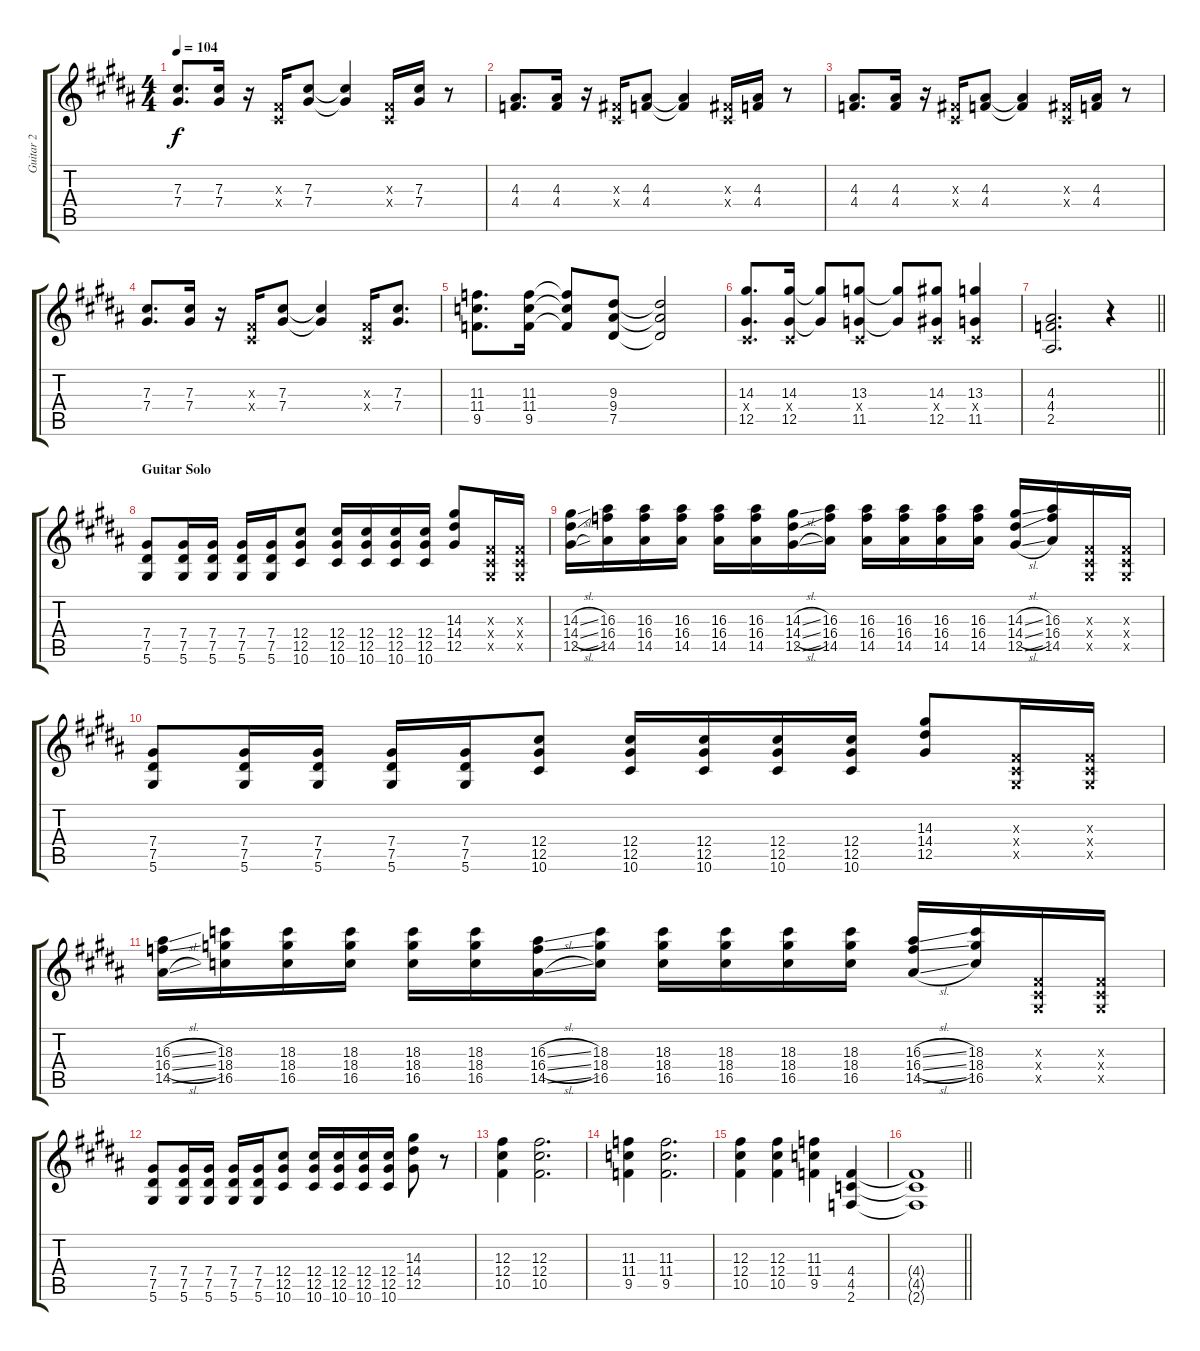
\track ("Guitar 2" "Guitar 2") {instrument distortionguitar}
\staff {score tabs}
\tuning (Eb4 Bb3 Gb3 Db3 Ab2 Eb2) {hide}
\ts (4 4)
\tempo 104
\clef g2
\ks b
(7.3 7.4).8{d dy f} (7.3 7.4).16 r.16 (0.3{x} 0.4{x}).16 (7.3 7.4).8 (7.3{t} 7.4{t}).4 (0.3{x} 0.4{x}).16 (7.3 7.4).16 r.8 |
(4.3 4.4).8{d} (4.3 4.4).16 r.16 (0.3{x} 0.4{x}).16 (4.3 4.4).8 (4.3{t} 4.4{t}).4 (0.3{x} 0.4{x}).16 (4.3 4.4).16 r.8 |
(4.3 4.4).8{d} (4.3 4.4).16 r.16 (0.3{x} 0.4{x}).16 (4.3 4.4).8 (4.3{t} 4.4{t}).4 (0.3{x} 0.4{x}).16 (4.3 4.4).16 r.8 |
(7.3 7.4).8{d} (7.3 7.4).16 r.16 (0.3{x} 0.4{x}).16 (7.3 7.4).8 (7.3{t} 7.4{t}).4 (0.3{x} 0.4{x}).16 (7.3 7.4).8{d} |
(11.3 11.4 9.5).8{d} (11.3 11.4 9.5).16 (11.3{t} 11.4{t} 9.5{t}).8 (9.3 9.4 7.5).8 (9.3{t} 9.4{t} 7.5{t}).2 |
(14.3 0.4{x} 12.5).8{d} (14.3 0.4{x} 12.5).16 (14.3{t} 12.5{t}).8 (13.3 0.4{x} 11.5).8 (13.3{t} 11.5{t}).8 (14.3 0.4{x} 12.5).8 (13.3 0.4{x} 11.5).4 |
\barLineRight lightlight
(4.3 4.4 2.5).2{d} r.4 |
\section ("" "Guitar Solo")
(7.4 7.5 5.6).8 (7.4 7.5 5.6).16 (7.4 7.5 5.6).16 (7.4 7.5 5.6).16 (7.4 7.5 5.6).16 (12.4 12.5 10.6).8 (12.4 12.5 10.6).16 (12.4 12.5 10.6).16 (12.4 12.5 10.6).16 (12.4 12.5 10.6).16 (14.3 14.4 12.5).8 (0.3{x} 0.4{x} 0.5{x}).16 (0.3{x} 0.4{x} 0.5{x}).16 |
(14.3{sl} 14.4{sl} 12.5{sl}).16 (16.3 16.4 14.5).16 (16.3 16.4 14.5).16 (16.3 16.4 14.5).16 (16.3 16.4 14.5).16 (16.3 16.4 14.5).16 (14.3{sl} 14.4{sl} 12.5{sl}).16 (16.3 16.4 14.5).16 (16.3 16.4 14.5).16 (16.3 16.4 14.5).16 (16.3 16.4 14.5).16 (16.3 16.4 14.5).16 (14.3{sl} 14.4{sl} 12.5{sl}).16 (16.3 16.4 14.5).16 (0.3{x} 0.4{x} 0.5{x}).16 (0.3{x} 0.4{x} 0.5{x}).16 |
(7.4 7.5 5.6).8 (7.4 7.5 5.6).16 (7.4 7.5 5.6).16 (7.4 7.5 5.6).16 (7.4 7.5 5.6).16 (12.4 12.5 10.6).8 (12.4 12.5 10.6).16 (12.4 12.5 10.6).16 (12.4 12.5 10.6).16 (12.4 12.5 10.6).16 (14.3 14.4 12.5).8 (0.3{x} 0.4{x} 0.5{x}).16 (0.3{x} 0.4{x} 0.5{x}).16 |
(16.3{sl} 16.4{sl} 14.5{sl}).16 (18.3 18.4 16.5).16 (18.3 18.4 16.5).16 (18.3 18.4 16.5).16 (18.3 18.4 16.5).16 (18.3 18.4 16.5).16 (16.3{sl} 16.4{sl} 14.5{sl}).16 (18.3 18.4 16.5).16 (18.3 18.4 16.5).16 (18.3 18.4 16.5).16 (18.3 18.4 16.5).16 (18.3 18.4 16.5).16 (16.3{sl} 16.4{sl} 14.5{sl}).16 (18.3 18.4 16.5).16 (0.3{x} 0.4{x} 0.5{x}).16 (0.3{x} 0.4{x} 0.5{x}).16 |
(7.4 7.5 5.6).8 (7.4 7.5 5.6).16 (7.4 7.5 5.6).16 (7.4 7.5 5.6).16 (7.4 7.5 5.6).16 (12.4 12.5 10.6).8 (12.4 12.5 10.6).16 (12.4 12.5 10.6).16 (12.4 12.5 10.6).16 (12.4 12.5 10.6).16 (14.3 14.4 12.5).8 r.8 |
(12.3 12.4 10.5).4 (12.3 12.4 10.5).2{d} |
(11.3 11.4 9.5).4 (11.3 11.4 9.5).2{d} |
(12.3 12.4 10.5).4 (12.3 12.4 10.5).4 (11.3 11.4 9.5).4 (4.4 4.5 2.6).4 |
\barLineRight lightlight
(4.4{t} 4.5{t} 2.6{t}).1
